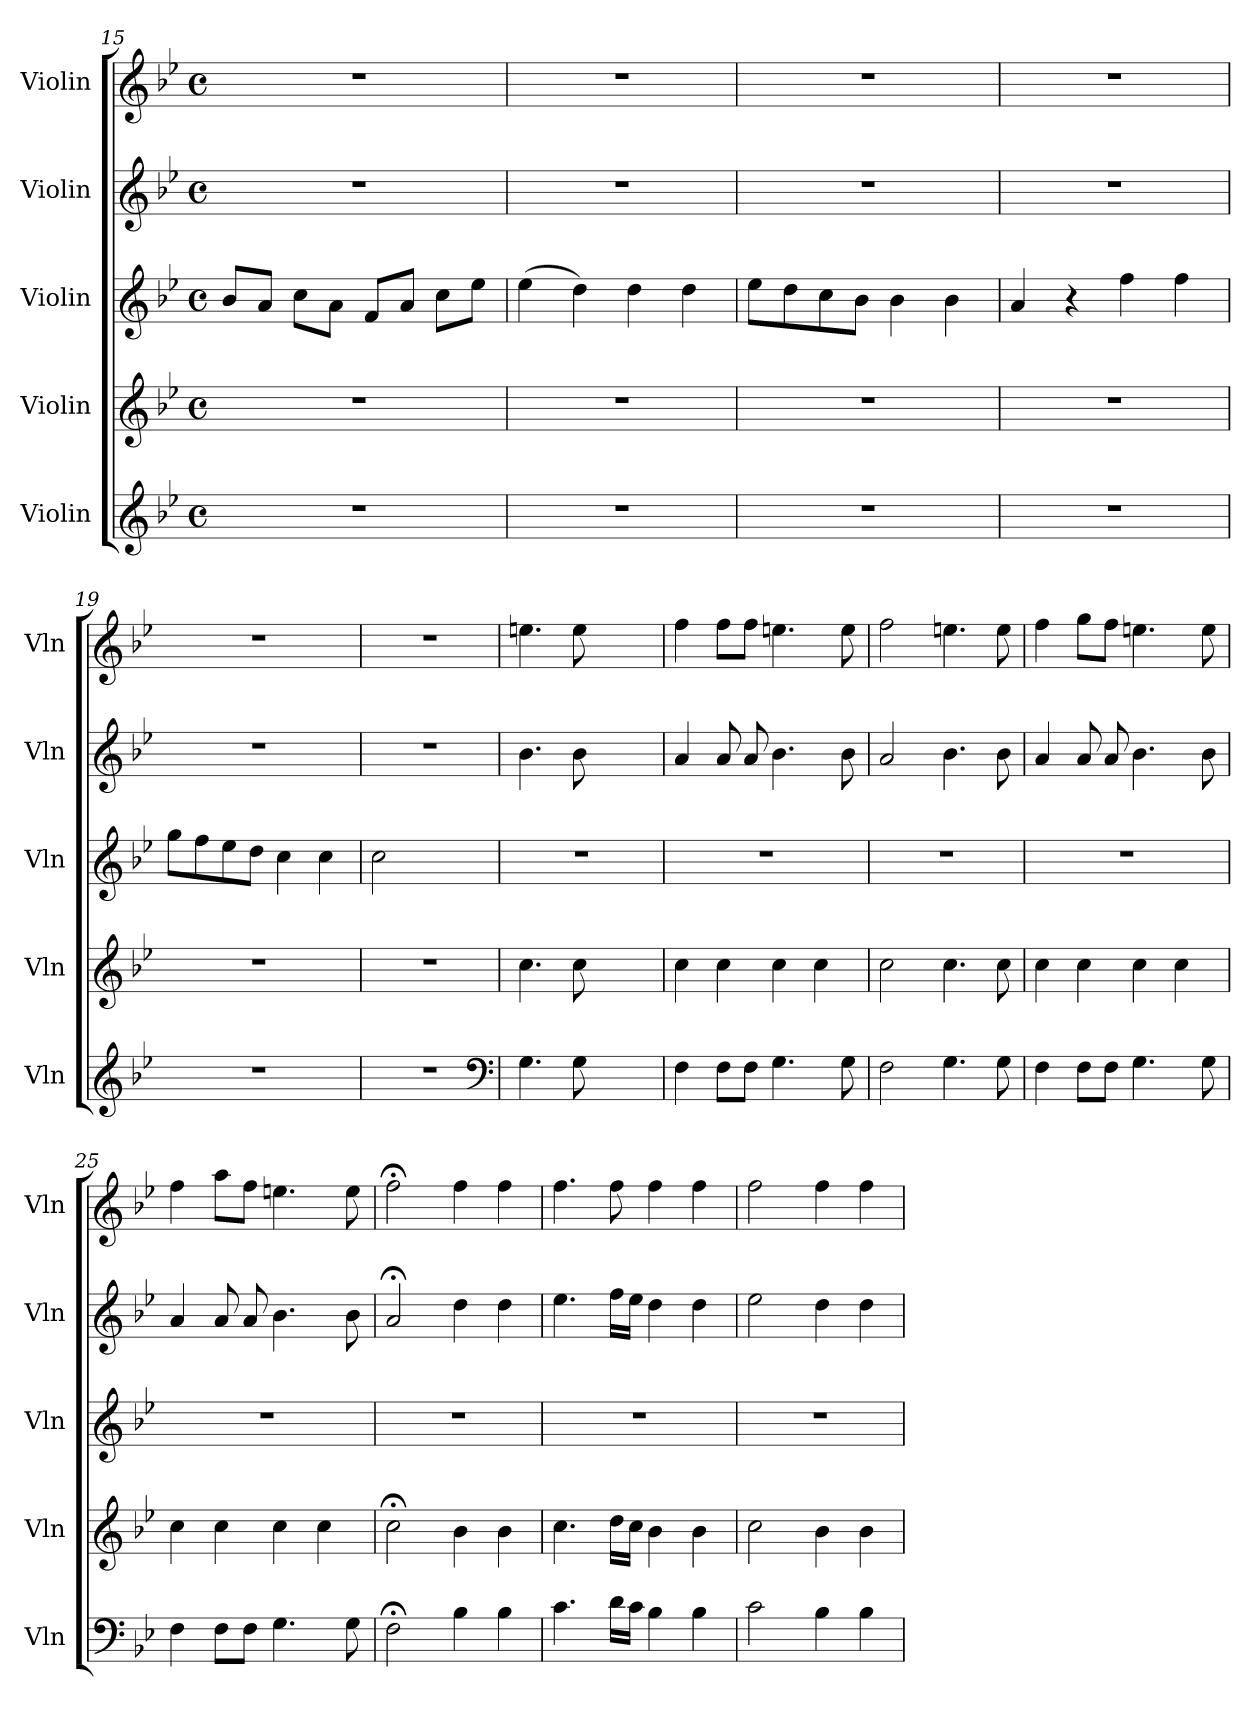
**kern	**kern	**kern	**kern	**kern
*part5	*part4	*part3	*part2	*part1
*staff5	*staff4	*staff3	*staff2	*staff1
*I"Violin	*I"Violin	*I"Violin	*I"Violin	*I"Violin
*I'Vln	*I'Vln	*I'Vln	*I'Vln	*I'Vln
*clefG2	*clefG2	*clefG2	*clefG2	*clefG2
*k[b-e-]	*k[b-e-]	*k[b-e-]	*k[b-e-]	*k[b-e-]
*M4/4	*M4/4	*M4/4	*M4/4	*M4/4
*met(c)	*met(c)	*met(c)	*met(c)	*met(c)
=15	=15	=15	=15	=15
1r	1r	8b-/L	1r	1r
.	.	8a/J	.	.
.	.	8cc\L	.	.
.	.	8a\J	.	.
.	.	8f/L	.	.
.	.	8a/J	.	.
.	.	8cc\L	.	.
.	.	8ee-\J	.	.
=16	=16	=16	=16	=16
1r	1r	(>4ee-\	1r	1r
.	.	4dd\)	.	.
.	.	4dd\	.	.
.	.	4dd\	.	.
!!LO:LB:g=z
=17	=17	=17	=17	=17
1r	1r	8ee-\L	1r	1r
.	.	8dd\	.	.
.	.	8cc\	.	.
.	.	8b-\J	.	.
.	.	4b-\	.	.
.	.	4b-\	.	.
=18	=18	=18	=18	=18
1r	1r	4a/	1r	1r
.	.	4r	.	.
.	.	4ff\	.	.
.	.	4ff\	.	.
=19	=19	=19	=19	=19
1r	1r	8gg\L	1r	1r
.	.	8ff\	.	.
.	.	8ee-\	.	.
.	.	8dd\J	.	.
.	.	4cc\	.	.
.	.	4cc\	.	.
=20	=20	=20	=20	=20
1r	1r	2cc\	1r	1r
.	.	2ryy	.	.
*clefF4	*	*	*	*
=21	=21	=21	=21	=21
4.G\	4.cc\	1r	4.b-\	4.een\
8G\	8cc\	.	8b-\	8ee\
2ryy	2ryy	.	2ryy	2ryy
=22	=22	=22	=22	=22
4F\	4cc\	1r	4a/	4ff\
8F\L	4cc\	.	8a/	8ff\L
8F\J	.	.	8a/	8ff\J
4.G\	4cc\	.	4.b-\	4.een\
.	4cc\	.	.	.
8G\	.	.	8b-\	8ee\
=23	=23	=23	=23	=23
2F\	2cc\	1r	2a/	2ff\
4.G\	4.cc\	.	4.b-\	4.een\
8G\	8cc\	.	8b-\	8ee\
!!LO:PB:g=z
=24	=24	=24	=24	=24
4F\	4cc\	1r	4a/	4ff\
8F\L	4cc\	.	8a/	8gg\L
8F\J	.	.	8a/	8ff\J
4.G\	4cc\	.	4.b-\	4.een\
.	4cc\	.	.	.
8G\	.	.	8b-\	8ee\
=25	=25	=25	=25	=25
4F\	4cc\	1r	4a/	4ff\
8F\L	4cc\	.	8a/	8aa\L
8F\J	.	.	8a/	8ff\J
4.G\	4cc\	.	4.b-\	4.een\
.	4cc\	.	.	.
8G\	.	.	8b-\	8ee\
=26	=26	=26	=26	=26
2F;<\	2cc;<\	1r	2a;</	2ff;<\
4B-\	4b-\	.	4dd\	4ff\
4B-\	4b-\	.	4dd\	4ff\
=27	=27	=27	=27	=27
4.c\	4.cc\	1r	4.ee-\	4.ff\
16d\LL	16dd\LL	.	16ff\LL	8ff\
16c\JJ	16cc\JJ	.	16ee-\JJ	.
4B-\	4b-\	.	4dd\	4ff\
4B-\	4b-\	.	4dd\	4ff\
=28	=28	=28	=28	=28
2c\	2cc\	1r	2ee-\	2ff\
4B-\	4b-\	.	4dd\	4ff\
4B-\	4b-\	.	4dd\	4ff\
=	=	=	=	=
*-	*-	*-	*-	*-
